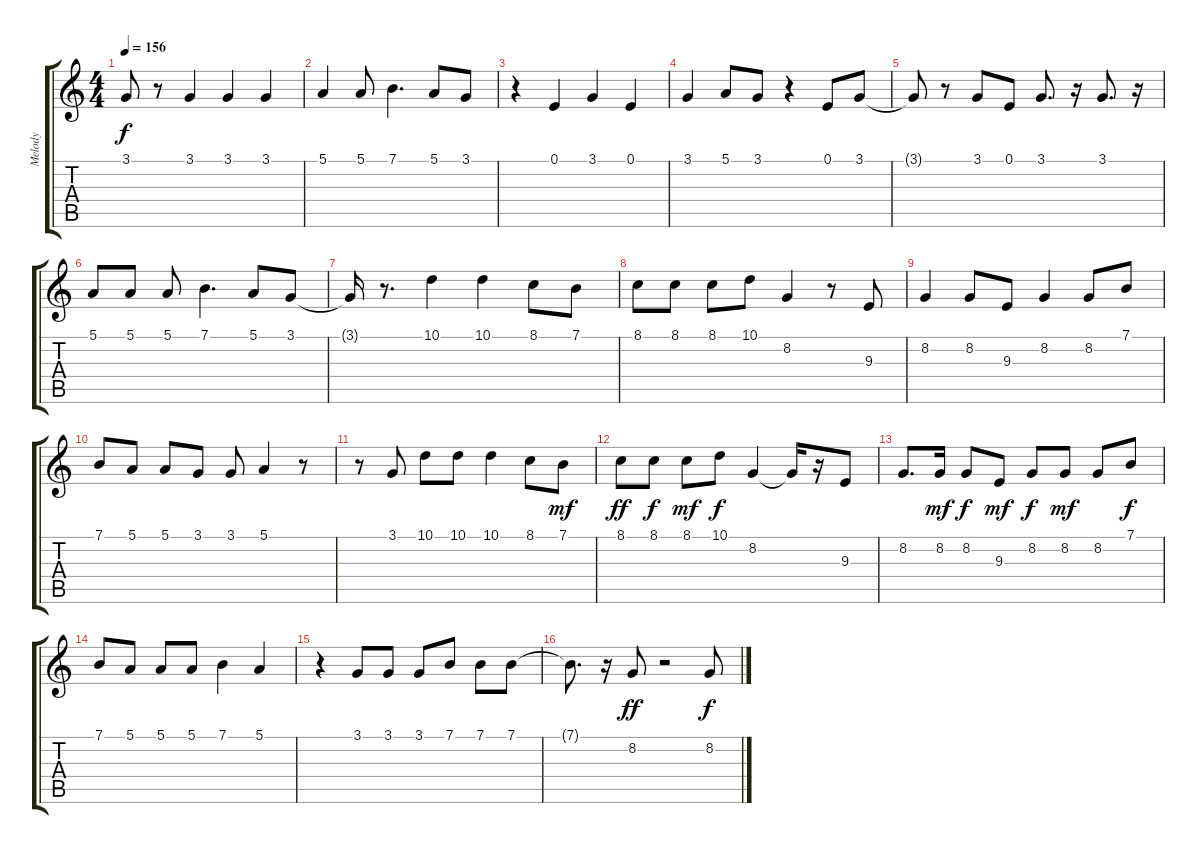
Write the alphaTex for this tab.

\track ("Melody" "Melody") {instrument flute}
\staff {score tabs}
\tuning (E4 B3 G3 D3 A2 E2) {hide}
\ts (4 4)
\tempo 156
\clef g2
\ks c
3.1{t}.8{dy f} r.8 3.1.4 3.1.4 3.1.4 |
5.1.4 5.1.8 7.1.4{d} 5.1.8 3.1.8 |
r.4 0.1.4 3.1.4 0.1.4 |
3.1.4 5.1.8 3.1.8 r.4 0.1.8 3.1.8 |
3.1{t}.8 r.8 3.1.8 0.1.8 3.1.8{d} r.16 3.1.8{d} r.16 |
5.1.8 5.1.8 5.1.8 7.1.4{d} 5.1.8 3.1.8 |
3.1{t}.16 r.8{d} 10.1.4 10.1.4 8.1.8 7.1.8 |
8.1.8 8.1.8 8.1.8 10.1.8 8.2.4 r.8 9.3.8 |
8.2.4 8.2.8 9.3.8 8.2.4 8.2.8 7.1.8 |
7.1.8 5.1.8 5.1.8 3.1.8 3.1.8 5.1.4 r.8 |
r.8 3.1.8 10.1.8 10.1.8 10.1.4 8.1.8 7.1.8{dy mf} |
8.1.8{dy ff} 8.1.8{dy f} 8.1.8{dy mf} 10.1.8{dy f} 8.2.4 8.2{t}.16 r.16 9.3.8 |
8.2.8{d} 8.2.16{dy mf} 8.2.8{dy f} 9.3.8{dy mf} 8.2.8{dy f} 8.2.8{dy mf} 8.2.8 7.1.8{dy f} |
7.1.8 5.1.8 5.1.8 5.1.8 7.1.4 5.1.4 |
r.4 3.1.8 3.1.8 3.1.8 7.1.8 7.1.8 7.1.8 |
7.1{t}.8{d} r.16 8.2.8{dy ff} r.2 8.2.8{dy f}
